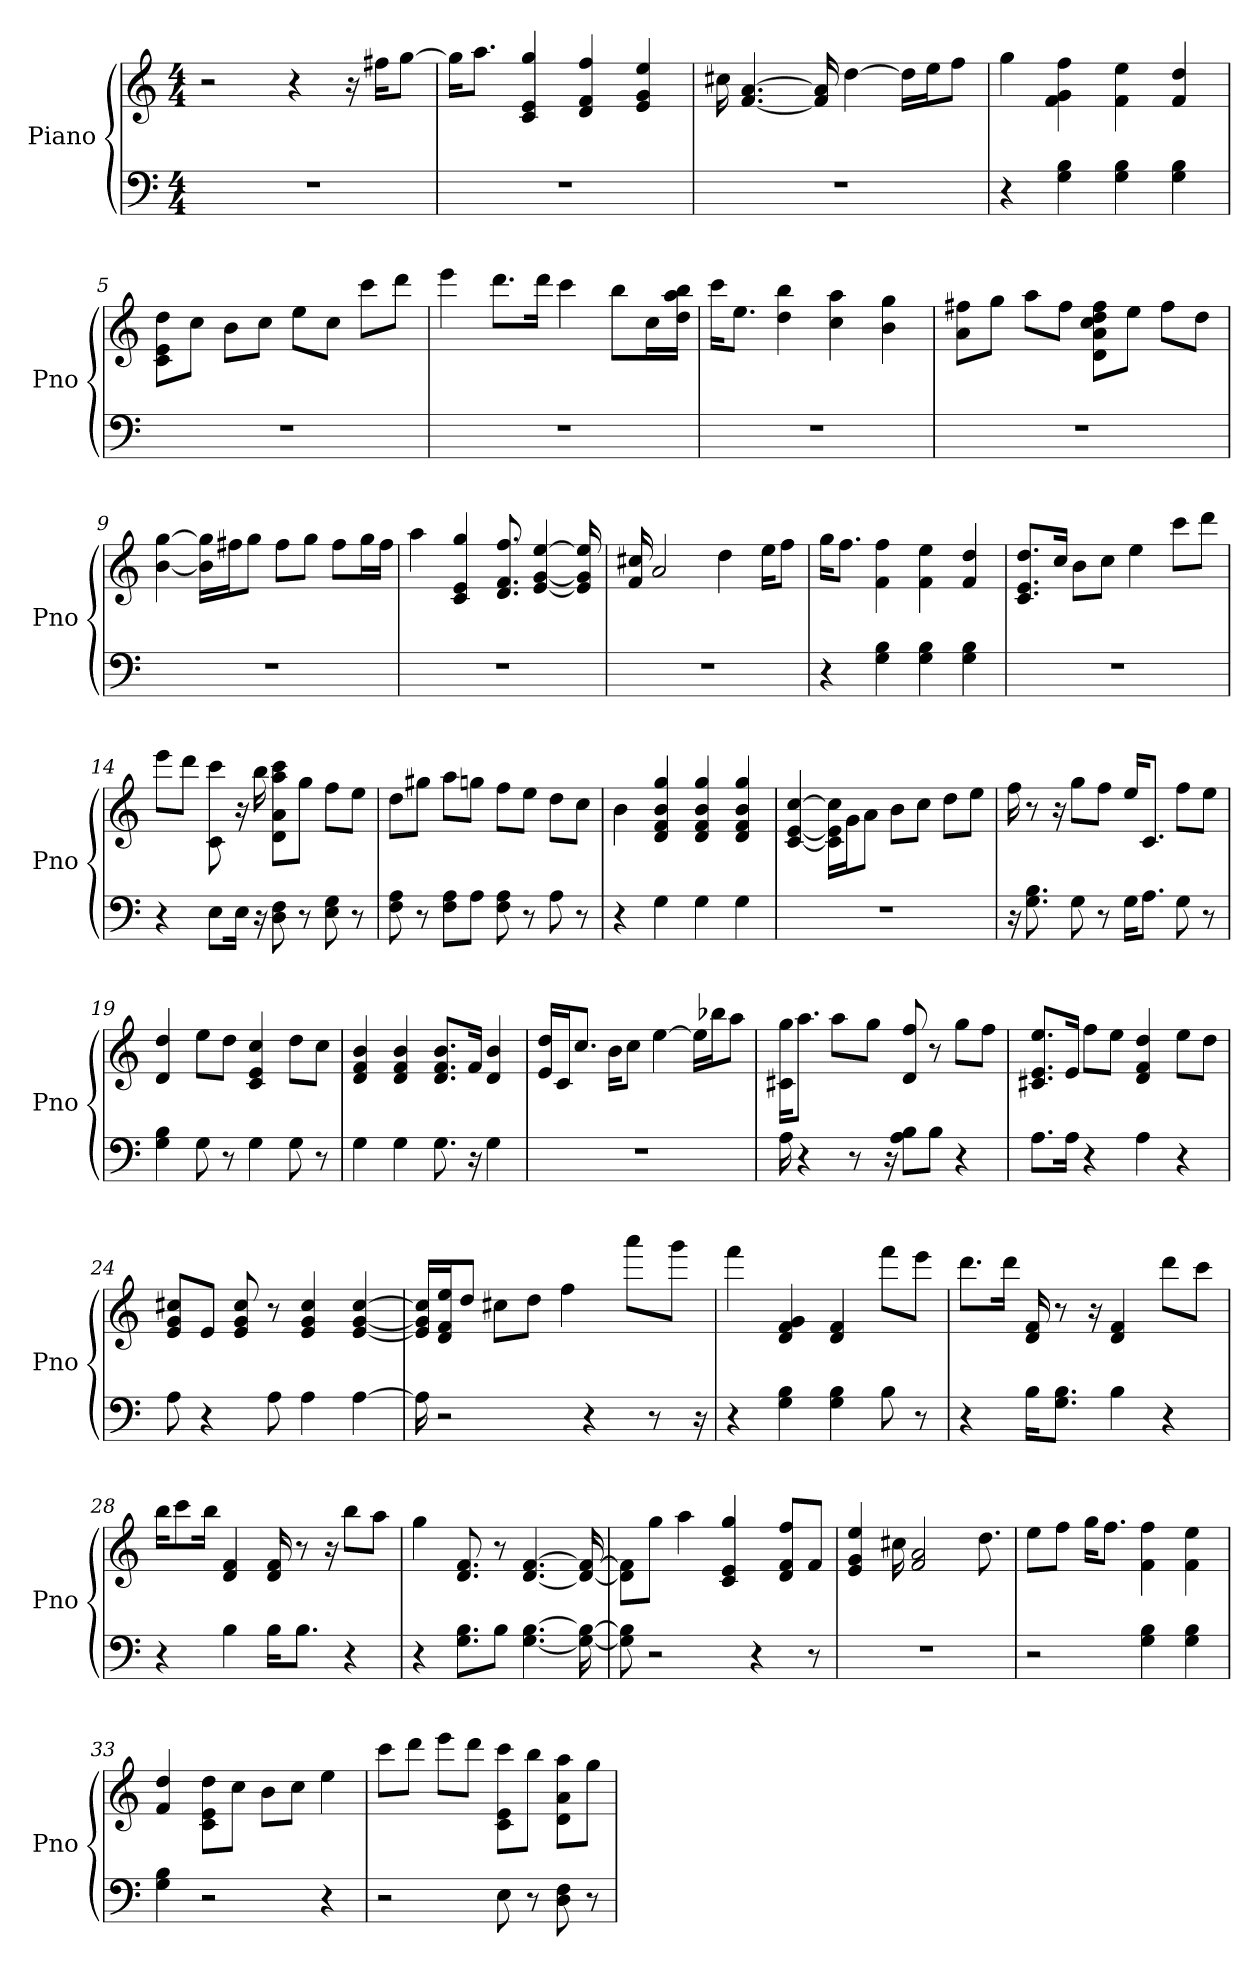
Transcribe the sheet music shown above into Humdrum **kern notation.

**kern	**kern
*part1	*part1
*staff2	*staff1
*I"Piano	*
*I'Pno	*
*clefF4	*clefG2
*k[]	*k[]
*C:	*C:
*M4/4	*M4/4
*MM207	*MM207
=1	=1
1r	2r
.	4r
.	16r
.	16ff#\KL
.	[8gg\J
=2	=2
1r	16gg\KL]
.	8.aa\J
.	4c 4gg 4e
.	4f 4d 4ff
.	4g 4ee 4e
=3	=3
1r	16cc#
.	[4.f [4.a
.	16f] 16a]
.	[4dd
.	16dd\LL]
.	16ee\J
.	8ff\J
=4	=4
4r	4gg
4G 4B	4g 4f 4ff
4G 4B	4ee 4f
4G 4B	4dd 4f
=5	=5
1r	8dd\ 8c\ 8e\L
.	8cc\J
.	8b\L
.	8cc\J
.	8ee\L
.	8cc\J
.	8ccc\L
.	8ddd\J
=6	=6
1r	4eee
.	8.ddd\L
.	16ddd\Jk
.	4ccc
.	8bb\L
.	16cc\L
.	16aa\ 16dd\ 16bb\JJ
=7	=7
1r	16ccc\KL
.	8.ee\J
.	4dd 4bb
.	4aa 4cc
.	4b 4gg
=8	=8
1r	8a\ 8ff#\L
.	8gg\J
.	8aa\L
.	8ff#\J
.	8a\ 8d\ 8cc\ 8ff#\ 8dd\L
.	8ee\J
.	8ff#\L
.	8dd\J
=9	=9
1r	[4gg [4b
.	16gg]\ 16b]\LL
.	16ff#\J
.	8gg\J
.	8ff#\L
.	8gg\J
.	8ff#\L
.	16gg\L
.	16ff#\JJ
=10	=10
1r	4aa
.	4c 4gg 4e
.	8.f 8.d 8.ff
.	[4g [4ee [4e
.	16g] 16ee] 16e]
=11	=11
1r	16cc# 16f
.	2a
.	4dd
.	16ee\KL
.	8ff\J
=12	=12
4r	16gg\KL
.	8.ff\J
4B 4G	4f 4ff
4G 4B	4f 4ee
4G 4B	4dd 4f
=13	=13
1r	8.c/ 8.e/ 8.dd/L
.	16cc/Jk
.	8b\L
.	8cc\J
.	4ee
.	8ccc\L
.	8ddd\J
=14	=14
4r	8eee\L
.	8ddd\J
8E\L	8c 8ccc
16E\Jk	16r
16r	16bb
8F 8D	8aa\ 8ccc\ 8a\ 8d\L
8r	8gg\J
8E 8G	8ff\L
8r	8ee\J
=15	=15
8F 8A	8dd\L
8r	8gg#\J
8A\ 8F\L	8aa\L
8A\J	8gg\J
8A 8F	8ff\L
8r	8ee\J
8A	8dd\L
8r	8cc\J
=16	=16
4r	4b
4G	4gg 4d 4b 4f
4G	4d 4f 4gg 4b
4G	4d 4gg 4f 4b
=17	=17
1r	[4cc [4e [4c
.	16cc]\ 16e]\ 16c]\LL
.	16g\J
.	8a\J
.	8b\L
.	8cc\J
.	8dd\L
.	8ee\J
=18	=18
16r	16ff
8.B 8.G	8r
.	16r
8G	8gg\L
8r	8ff\J
16G\KL	16ee/KL
8.A\J	8.c/J
8G	8ff\L
8r	8ee\J
=19	=19
4B 4G	4dd 4d
8G	8ee\L
8r	8dd\J
4G	4cc 4c 4e
8G	8dd\L
8r	8cc\J
=20	=20
4G	4f 4b 4d
4G	4f 4d 4b
8.G	8.f/ 8.d/ 8.b/L
16r	16f/Jk
4G	4d 4b
=21	=21
1r	16e/ 16dd/LL
.	16c/J
.	8.cc/J
.	16b\KL
.	8cc\J
.	[4ee
.	16ee\LL]
.	16bb-\J
.	8aa\J
=22	=22
16A	16c#\ 16gg\KL
4r	8.aa\J
.	8aa\L
8r	.
.	8gg\J
16r	.
8B\ 8A\L	8d 8ff
8B\J	8r
4r	8gg\L
.	8ff\J
=23	=23
8.A\L	8.ee/ 8.c#/ 8.e/L
16A\Jk	16e/Jk
4r	8ff\L
.	8ee\J
4A	4dd 4f 4d
4r	8ee\L
.	8dd\J
=24	=24
8A	8e/ 8cc#/ 8g/L
4r	8e/J
.	8g 8cc# 8e
8A	8r
4A	4cc# 4e 4g
[4A	[4e [4g [4cc#
=25	=25
16A]	16e]/ 16g]/ 16cc#]/LL
2r	16f/ 16ee/ 16d/J
.	8dd/J
.	8cc#\L
.	8dd\J
.	4ff
4r	.
.	8aaa\L
8r	.
.	8ggg\J
16r	.
=26	=26
4r	4fff
4G 4B	4g 4d 4f
4G 4B	4d 4f
8B	8fff\L
8r	8eee\J
=27	=27
4r	8.ddd\L
.	16ddd\Jk
16B\KL	16d 16f
8.G\ 8.B\J	8r
.	16r
4B	4d 4f
4r	8ddd\L
.	8ccc\J
=28	=28
4r	16bb\KL
.	8ccc\
.	16bb\Jk
4B	4d 4f
16B\KL	16d 16f
8.B\J	8r
.	16r
4r	8bb\L
.	8aa\J
=29	=29
4r	4gg
8.G\ 8.B\L	8.d 8.f
8B\J	8r
[4.G [4.B	[4.d [4.f
16G_ 16B_	16d_ 16f_
=30	=30
8G] 8B]	8d]\ 8f]\L
2r	8gg\J
.	4aa
.	4c 4gg 4e
4r	.
.	8d/ 8ff/ 8f/L
8r	8f/J
=31	=31
1r	4g 4e 4ee
.	16cc#
.	2a 2f
.	8.dd
=32	=32
2r	8ee\L
.	8ff\J
.	16gg\KL
.	8.ff\J
4G 4B	4ff 4f
4B 4G	4ee 4f
=33	=33
4G 4B	4f 4dd
2r	8dd\ 8e\ 8c\L
.	8cc\J
.	8b\L
.	8cc\J
4r	4ee
=34	=34
2r	8ccc\L
.	8ddd\J
.	8eee\L
.	8ddd\J
8E	8ccc\ 8e\ 8c\L
8r	8bb\J
8D 8F	8aa\ 8d\ 8a\L
8r	8gg\J
=	=
*-	*-
